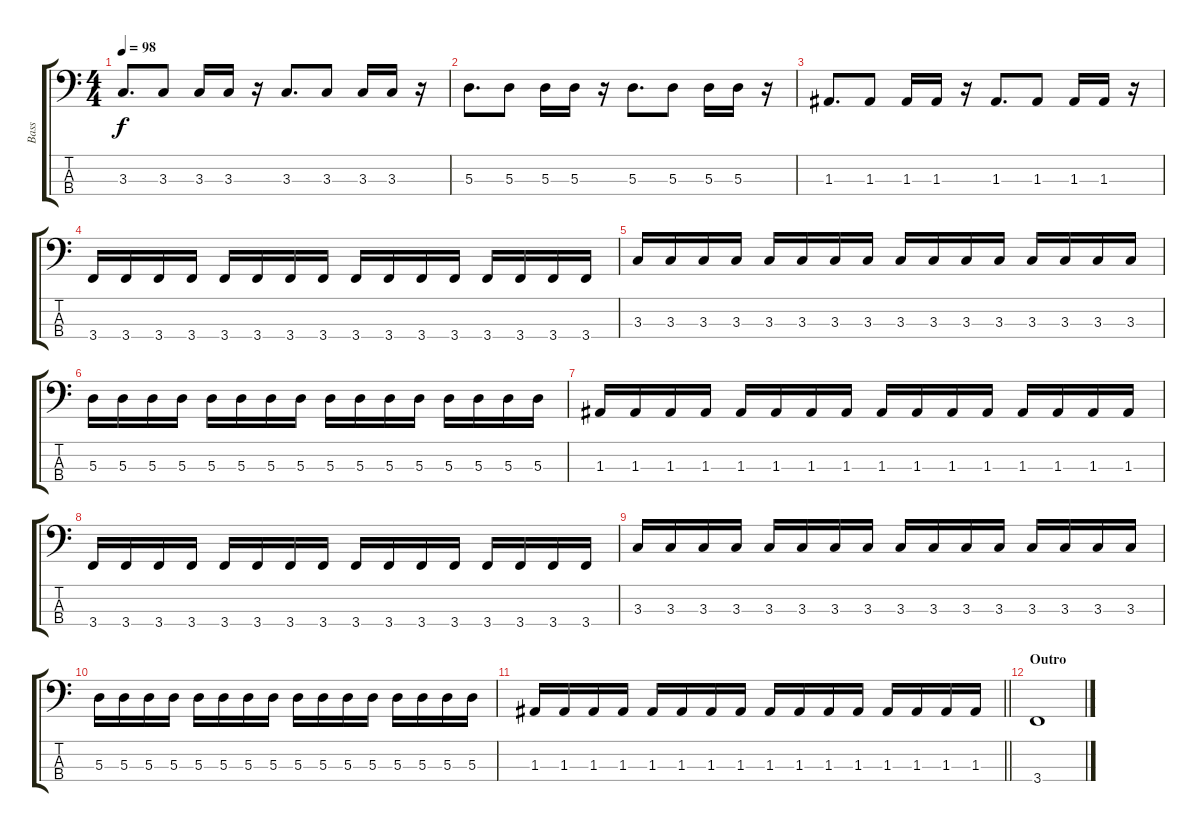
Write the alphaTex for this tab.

\track ("Bass" "Bass") {instrument electricbassfinger}
\staff {score tabs}
\tuning (G2 D2 A1 D1) {hide}
\ts (4 4)
\tempo 98
\clef f4
\ks c
3.3.8{d dy f} 3.3.8 3.3.16 3.3.16 r.16 3.3.8{d} 3.3.8 3.3.16 3.3.16 r.16 |
5.3.8{d} 5.3.8 5.3.16 5.3.16 r.16 5.3.8{d} 5.3.8 5.3.16 5.3.16 r.16 |
1.3.8{d} 1.3.8 1.3.16 1.3.16 r.16 1.3.8{d} 1.3.8 1.3.16 1.3.16 r.16 |
3.4.16 3.4.16 3.4.16 3.4.16 3.4.16 3.4.16 3.4.16 3.4.16 3.4.16 3.4.16 3.4.16 3.4.16 3.4.16 3.4.16 3.4.16 3.4.16 |
3.3.16 3.3.16 3.3.16 3.3.16 3.3.16 3.3.16 3.3.16 3.3.16 3.3.16 3.3.16 3.3.16 3.3.16 3.3.16 3.3.16 3.3.16 3.3.16 |
5.3.16 5.3.16 5.3.16 5.3.16 5.3.16 5.3.16 5.3.16 5.3.16 5.3.16 5.3.16 5.3.16 5.3.16 5.3.16 5.3.16 5.3.16 5.3.16 |
1.3.16 1.3.16 1.3.16 1.3.16 1.3.16 1.3.16 1.3.16 1.3.16 1.3.16 1.3.16 1.3.16 1.3.16 1.3.16 1.3.16 1.3.16 1.3.16 |
3.4.16 3.4.16 3.4.16 3.4.16 3.4.16 3.4.16 3.4.16 3.4.16 3.4.16 3.4.16 3.4.16 3.4.16 3.4.16 3.4.16 3.4.16 3.4.16 |
3.3.16 3.3.16 3.3.16 3.3.16 3.3.16 3.3.16 3.3.16 3.3.16 3.3.16 3.3.16 3.3.16 3.3.16 3.3.16 3.3.16 3.3.16 3.3.16 |
5.3.16 5.3.16 5.3.16 5.3.16 5.3.16 5.3.16 5.3.16 5.3.16 5.3.16 5.3.16 5.3.16 5.3.16 5.3.16 5.3.16 5.3.16 5.3.16 |
\barLineRight lightlight
1.3.16 1.3.16 1.3.16 1.3.16 1.3.16 1.3.16 1.3.16 1.3.16 1.3.16 1.3.16 1.3.16 1.3.16 1.3.16 1.3.16 1.3.16 1.3.16 |
\section ("" "Outro")
3.4.1
